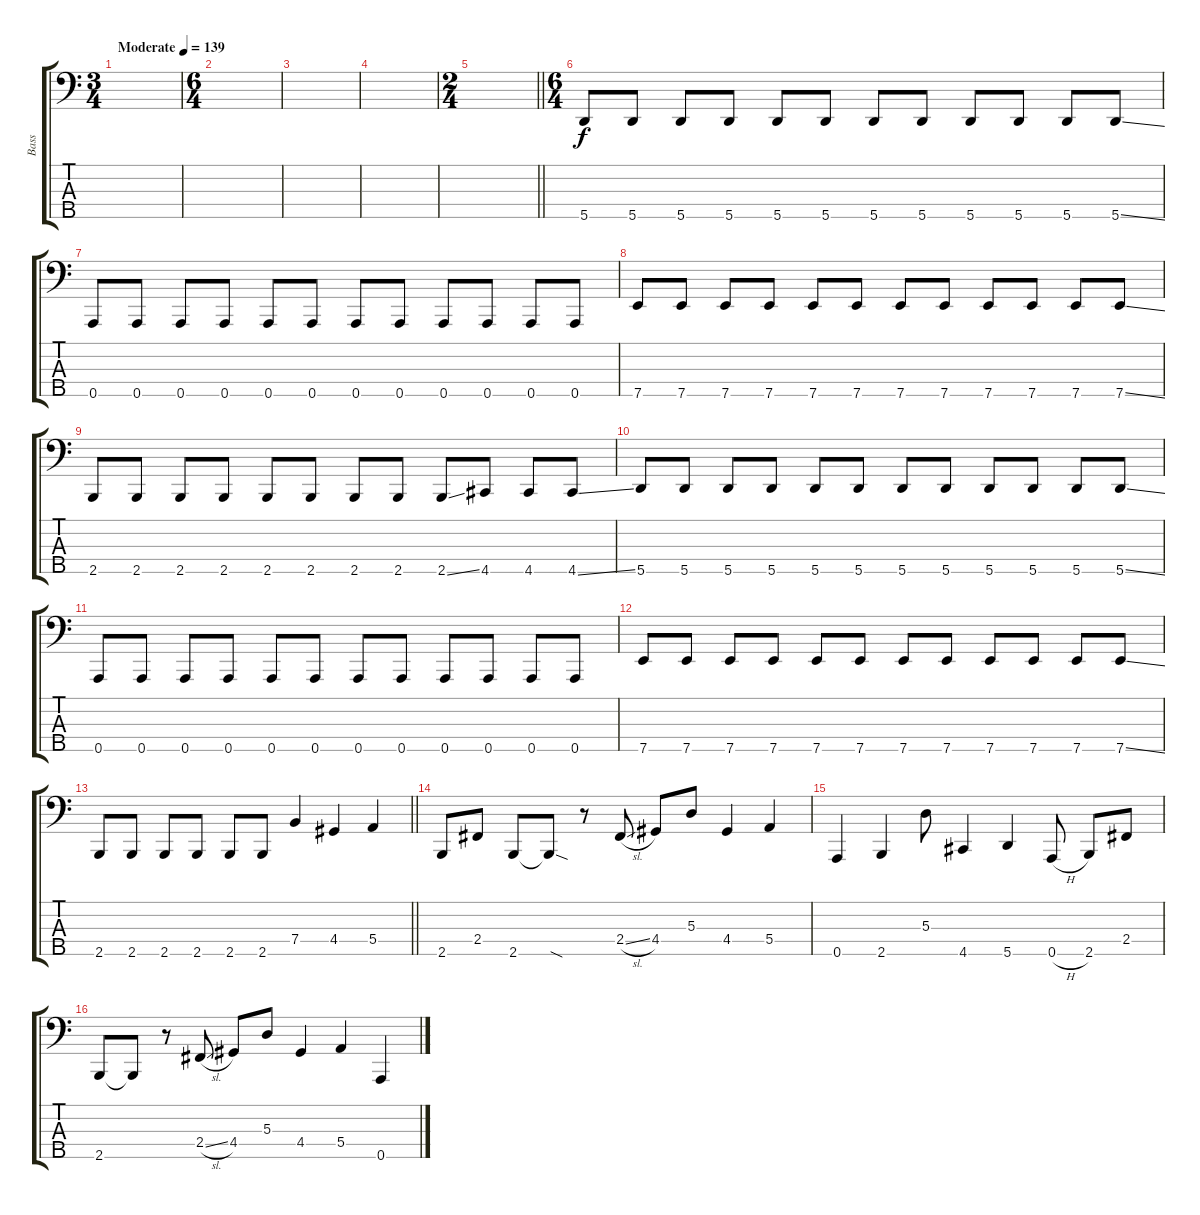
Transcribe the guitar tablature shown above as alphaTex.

\track ("Bass" "Bass") {instrument electricbassfinger}
\staff {score tabs}
\tuning (G2 D2 A1 E1 A0) {hide}
\ts (3 4)
\section ("" "")
\tempo (139 "Moderate")
\clef f4
\ks c
|
\ts (6 4)
|
|
|
\ts (2 4)
\barLineRight lightlight
|
\ts (6 4)
\section ("" "")
5.5.8 5.5.8 5.5.8 5.5.8 5.5.8 5.5.8 5.5.8 5.5.8 5.5.8 5.5.8 5.5.8 5.5{ss}.8 |
0.5.8 0.5.8 0.5.8 0.5.8 0.5.8 0.5.8 0.5.8 0.5.8 0.5.8 0.5.8 0.5.8 0.5.8 |
7.5.8 7.5.8 7.5.8 7.5.8 7.5.8 7.5.8 7.5.8 7.5.8 7.5.8 7.5.8 7.5.8 7.5{ss}.8 |
2.5.8 2.5.8 2.5.8 2.5.8 2.5.8 2.5.8 2.5.8 2.5.8 2.5{ss}.8 4.5.8 4.5.8 4.5{ss}.8 |
5.5.8 5.5.8 5.5.8 5.5.8 5.5.8 5.5.8 5.5.8 5.5.8 5.5.8 5.5.8 5.5.8 5.5{ss}.8 |
0.5.8 0.5.8 0.5.8 0.5.8 0.5.8 0.5.8 0.5.8 0.5.8 0.5.8 0.5.8 0.5.8 0.5.8 |
7.5.8 7.5.8 7.5.8 7.5.8 7.5.8 7.5.8 7.5.8 7.5.8 7.5.8 7.5.8 7.5.8 7.5{ss}.8 |
\barLineRight lightlight
2.5.8 2.5.8 2.5.8 2.5.8 2.5.8 2.5.8 7.4.4 4.4.4 5.4.4 |
\section ("" "")
2.5.8 2.4.8 2.5.8 2.5{sod t}.8 r.8 2.4{sl}.8 4.4.8 5.3.8 4.4.4 5.4.4 |
0.5.4 2.5.4 5.3.8 4.5.4 5.5.4 0.5{h}.8 2.5.8 2.4.8 |
2.5.8 2.5{t}.8 r.8 2.4{sl}.8 4.4.8 5.3.8 4.4.4 5.4.4 0.5.4
